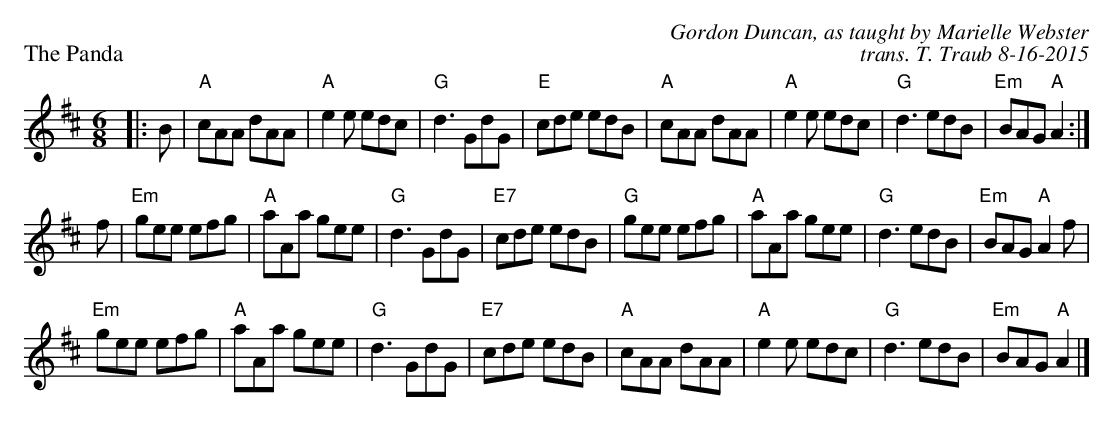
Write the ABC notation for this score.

X:1
P: The Panda
C: Gordon Duncan, as taught by Marielle Webster
C: trans. T. Traub 8-16-2015
M: 6/8
K: A mix
L: 1/8
|: B|"A"cAA dAA|"A"e2 e edc|"G"d3 GdG|"E"cde edB|"A"cAA dAA|"A"e2 e edc|"G"d3 edB|"Em"BAG "A"A2 :|
f|"Em"gee efg|"A"aAa gee|"G"d3 GdG|"E7"cde edB|"G"gee efg|"A"aAa gee|"G"d3 edB|"Em"BAG "A"A2 f|
"Em"gee efg|"A"aAa gee|"G"d3 GdG|"E7"cde edB|"A"cAA dAA|"A"e2 e edc|"G"d3 edB|"Em"BAG "A"A2 |]
